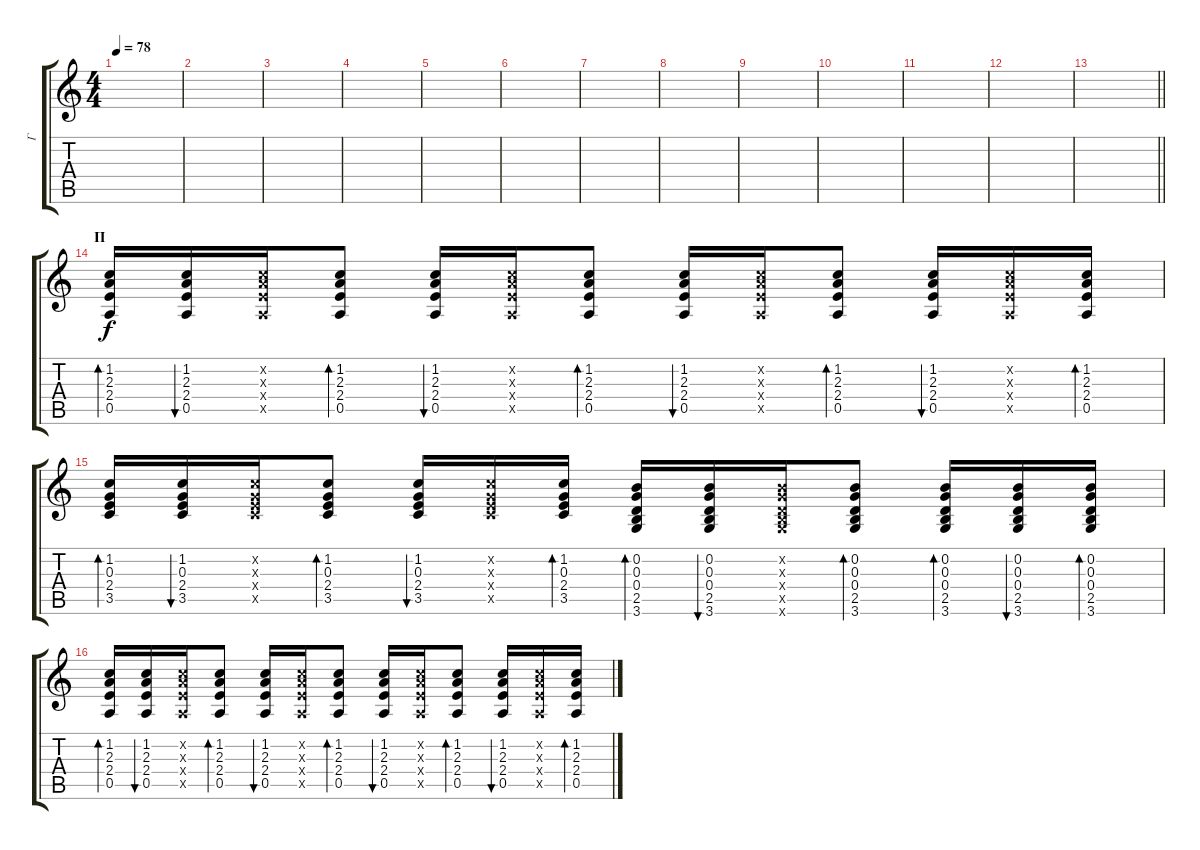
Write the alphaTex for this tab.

\track ("Г" "Г") {instrument acousticguitarnylon}
\staff {score tabs}
\tuning (E4 B3 G3 D3 A2 E2) {hide}
\ts (4 4)
\tempo 78
\clef g2
\ks c
|
|
|
|
|
|
|
|
|
|
|
|
\barLineRight lightlight
|
\section ("" "П")
(1.2 2.3 2.4 0.5).16{bd 30} (1.2 2.3 2.4 0.5).16{bu 30} (1.2{x} 2.3{x} 2.4{x} 0.5{x}).16 (1.2 2.3 2.4 0.5).8{bd 30} (1.2 2.3 2.4 0.5).16{bu 30} (1.2{x} 2.3{x} 2.4{x} 0.5{x}).16 (1.2 2.3 2.4 0.5).8{bd 30} (1.2 2.3 2.4 0.5).16{bu 30} (1.2{x} 2.3{x} 2.4{x} 0.5{x}).16 (1.2 2.3 2.4 0.5).8{bd 30} (1.2 2.3 2.4 0.5).16{bu 30} (1.2{x} 2.3{x} 2.4{x} 0.5{x}).16 (1.2 2.3 2.4 0.5).16{bd 30} |
(1.2 0.3 2.4 3.5).16{bd 30} (1.2 0.3 2.4 3.5).16{bu 30} (1.2{x} 0.3{x} 2.4{x} 3.5{x}).16 (1.2 0.3 2.4 3.5).8{bd 30} (1.2 0.3 2.4 3.5).16{bu 30} (1.2{x} 0.3{x} 2.4{x} 3.5{x}).16 (1.2 0.3 2.4 3.5).16{bd 30} (0.2 0.3 0.4 2.5 3.6).16{bd 30} (0.2 0.3 0.4 2.5 3.6).16{bu 30} (0.2{x} 0.3{x} 0.4{x} 2.5{x} 3.6{x}).16 (0.2 0.3 0.4 2.5 3.6).8{bd 30} (0.2 0.3 0.4 2.5 3.6).16{bd 30} (0.2 0.3 0.4 2.5 3.6).16{bu 30} (0.2 0.3 0.4 2.5 3.6).16{bd 30} |
(1.2 2.3 2.4 0.5).16{bd 30} (1.2 2.3 2.4 0.5).16{bu 30} (1.2{x} 2.3{x} 2.4{x} 0.5{x}).16 (1.2 2.3 2.4 0.5).8{bd 30} (1.2 2.3 2.4 0.5).16{bu 30} (1.2{x} 2.3{x} 2.4{x} 0.5{x}).16 (1.2 2.3 2.4 0.5).8{bd 30} (1.2 2.3 2.4 0.5).16{bu 30} (1.2{x} 2.3{x} 2.4{x} 0.5{x}).16 (1.2 2.3 2.4 0.5).8{bd 30} (1.2 2.3 2.4 0.5).16{bu 30} (1.2{x} 2.3{x} 2.4{x} 0.5{x}).16 (1.2 2.3 2.4 0.5).16{bd 30}
